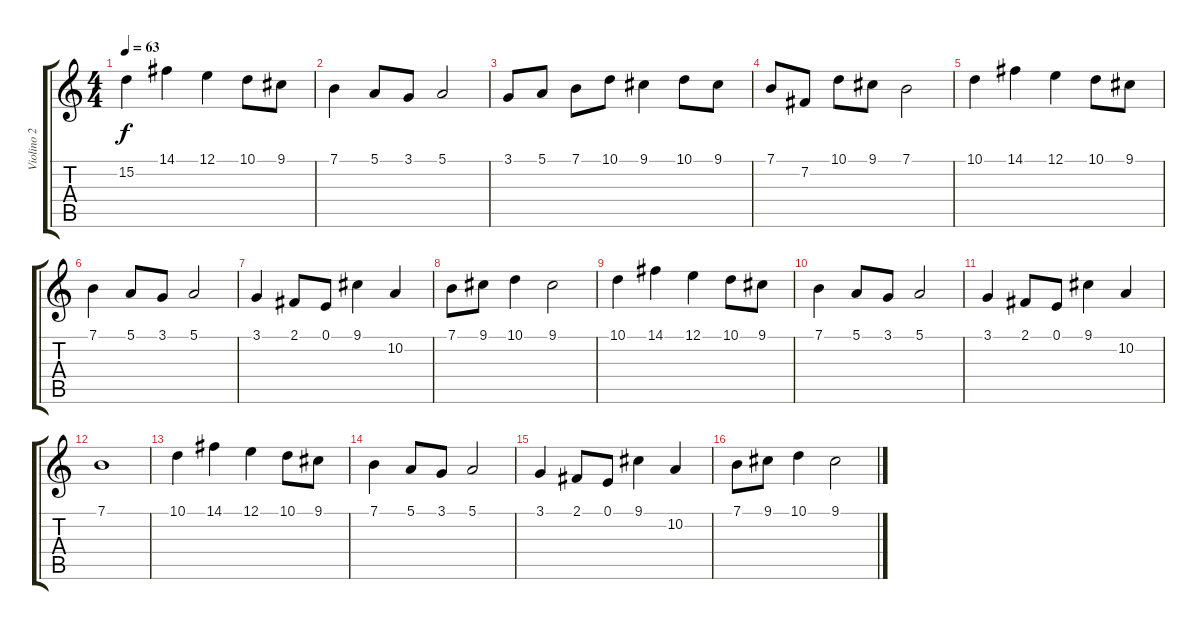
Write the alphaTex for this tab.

\track ("Violino 2" "Violino 2") {instrument tremolostrings}
\staff {score tabs}
\tuning (E4 B3 G3 D3 A2 E2) {hide}
\ts (4 4)
\tempo 63
\clef g2
\ks c
15.2.4{dy f instrument tremolostrings} 14.1.4 12.1.4 10.1.8 9.1.8 |
7.1.4 5.1.8 3.1.8 5.1.2 |
3.1.8 5.1.8 7.1.8 10.1.8 9.1.4 10.1.8 9.1.8 |
7.1.8 7.2.8 10.1.8 9.1.8 7.1.2 |
10.1.4{volume 6} 14.1.4 12.1.4 10.1.8 9.1.8 |
7.1.4 5.1.8 3.1.8 5.1.2 |
3.1.4 2.1.8 0.1.8 9.1.4 10.2.4 |
7.1.8 9.1.8 10.1.4 9.1.2 |
10.1.4 14.1.4 12.1.4 10.1.8 9.1.8 |
7.1.4 5.1.8 3.1.8 5.1.2 |
3.1.4 2.1.8 0.1.8{volume 6} 9.1.4 10.2.4 |
7.1.1 |
10.1.4 14.1.4 12.1.4 10.1.8 9.1.8 |
7.1.4 5.1.8 3.1.8 5.1.2 |
3.1.4 2.1.8 0.1.8 9.1.4 10.2.4 |
7.1.8 9.1.8 10.1.4 9.1.2
